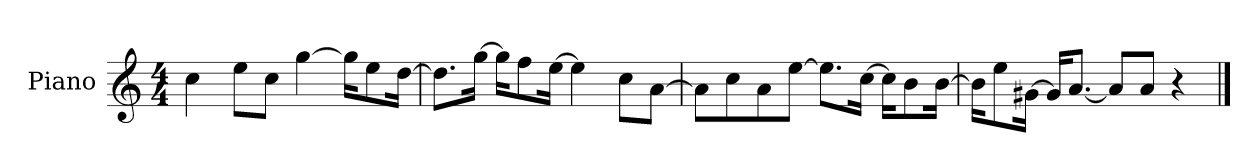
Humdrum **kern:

**kern
*part1
*staff1
*I"Piano
*I'P-no
*clefG2
*k[]
*M4/4
*MM90
=1
4cc\
8ee\L
8cc\J
[4gg\
16gg\KL]
8ee\
[16dd\Jk
=2
8.dd\L]
[16gg\Jk
16gg\KL]
8ff\
[16ee\Jk
4ee\]
8cc\L
[8a\J
=3
8a\L]
8cc\
8a\
[8ee\J
8.ee\L]
[16cc\Jk
16cc\KL]
8b\
[16b\Jk
=4
16b\KL]
8ee\
[16g#X\Jk
16g#/KL]
[8.a/J
8a/L]
8a/J
4r
==
*-
